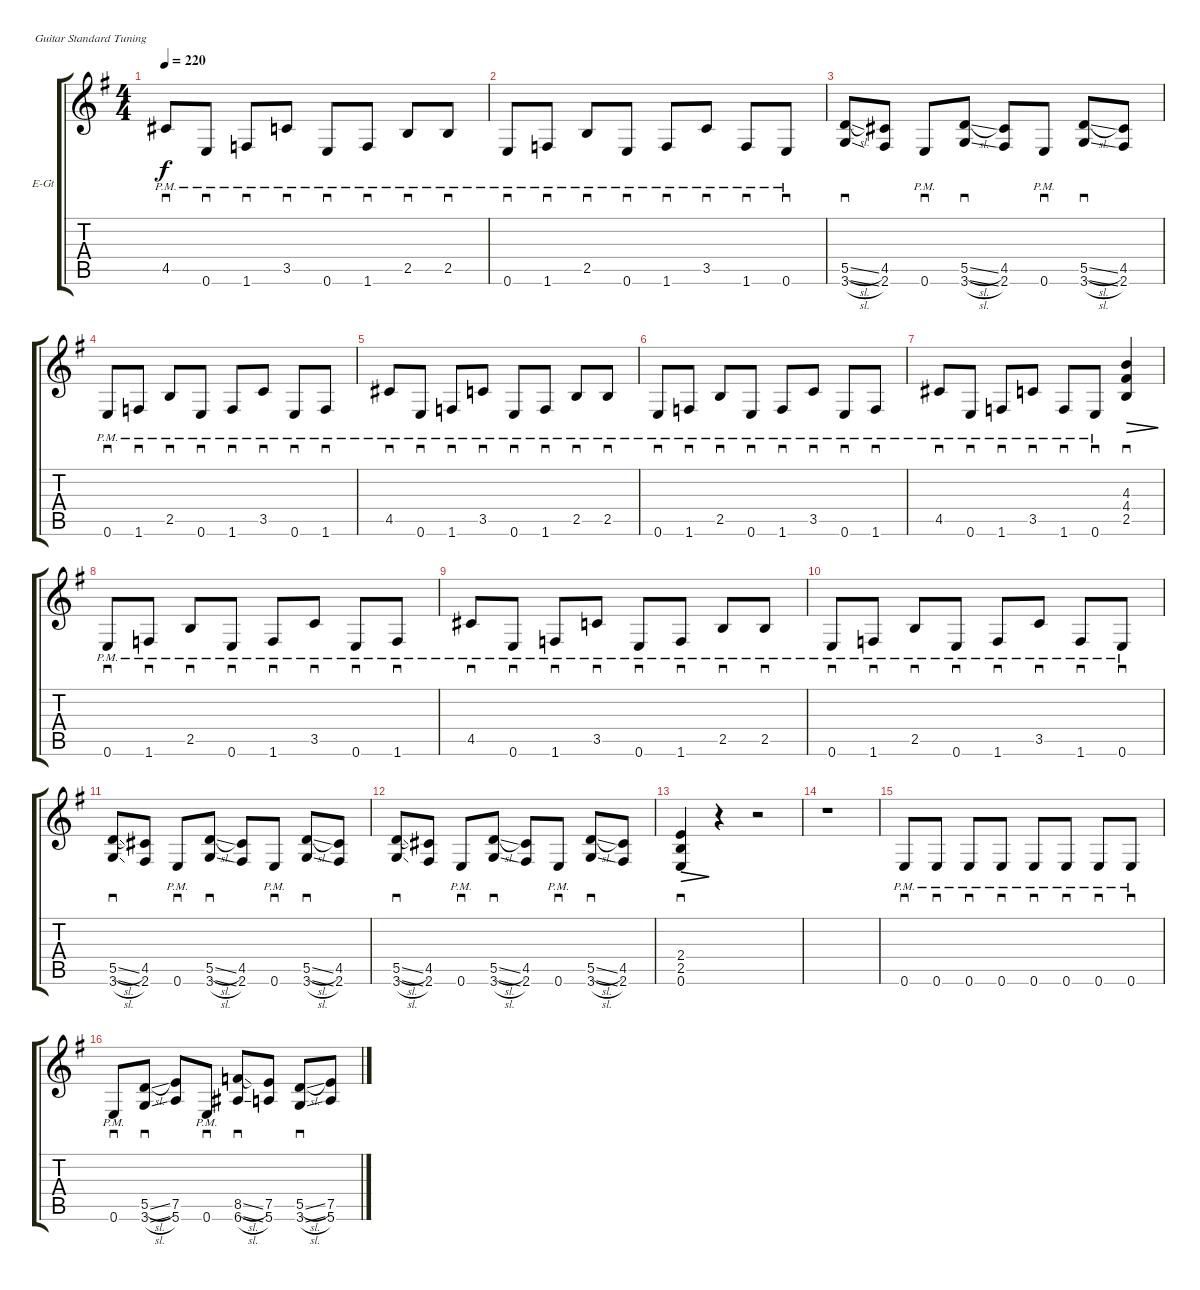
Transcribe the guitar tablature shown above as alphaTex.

\defaultSystemsLayout 4
\bracketExtendMode groupsimilarinstruments
\firstSystemTrackNameOrientation horizontal
\otherSystemsTrackNameOrientation horizontal
\chordDiagramsInScore
\track ("James H." "E-Gt") {instrument overdrivenguitar}
\staff {score tabs}
\tuning (E4 B3 G3 D3 A2 E2)
\ts (4 4)
\tempo 220
\clef g2
\scale
0.333333
\ks g
4.5{pm}.8{sd dy f} 0.6{pm}.8{sd} 1.6{pm}.8{sd} 3.5{pm}.8{sd} 0.6{pm}.8{sd} 1.6{pm}.8{sd} 2.5{pm}.8{sd} 2.5{pm}.8{sd} |
\scale
0.333333 0.6{pm}.8{sd} 1.6{pm}.8{sd} 2.5{pm}.8{sd} 0.6{pm}.8{sd} 1.6{pm}.8{sd} 3.5{pm}.8{sd} 1.6{pm}.8{sd} 0.6{pm}.8{sd} |
\scale
0.333333 (3.6{sl} 5.5{sl}).8{sd} (2.6 4.5).8 0.6{pm}.8{sd} (3.6{sl} 5.5{sl}).8{sd} (2.6 4.5).8 0.6{pm}.8{sd} (3.6{sl} 5.5{sl}).8{sd} (2.6 4.5).8 |
\scale
0.333333 0.6{pm}.8{sd} 1.6{pm}.8{sd} 2.5{pm}.8{sd} 0.6{pm}.8{sd} 1.6{pm}.8{sd} 3.5{pm}.8{sd} 0.6{pm}.8{sd} 1.6{pm}.8{sd} |
\scale
0.333333 4.5{pm}.8{sd} 0.6{pm}.8{sd} 1.6{pm}.8{sd} 3.5{pm}.8{sd} 0.6{pm}.8{sd} 1.6{pm}.8{sd} 2.5{pm}.8{sd} 2.5{pm}.8{sd} |
\scale
0.333333 0.6{pm}.8{sd} 1.6{pm}.8{sd} 2.5{pm}.8{sd} 0.6{pm}.8{sd} 1.6{pm}.8{sd} 3.5{pm}.8{sd} 0.6{pm}.8{sd} 1.6{pm}.8{sd} |
\scale
0.333333 4.5{pm}.8{sd} 0.6{pm}.8{sd} 1.6{pm}.8{sd} 3.5{pm}.8{sd} 1.6{pm}.8{sd} 0.6{pm}.8{sd} (2.5 4.4 4.3).4{sd dec} |
\scale
0.333333 0.6{pm}.8{sd} 1.6{pm}.8{sd} 2.5{pm}.8{sd} 0.6{pm}.8{sd} 1.6{pm}.8{sd} 3.5{pm}.8{sd} 0.6{pm}.8{sd} 1.6{pm}.8{sd} |
\scale
0.333333 4.5{pm}.8{sd} 0.6{pm}.8{sd} 1.6{pm}.8{sd} 3.5{pm}.8{sd} 0.6{pm}.8{sd} 1.6{pm}.8{sd} 2.5{pm}.8{sd} 2.5{pm}.8{sd} |
\scale
0.333333 0.6{pm}.8{sd} 1.6{pm}.8{sd} 2.5{pm}.8{sd} 0.6{pm}.8{sd} 1.6{pm}.8{sd} 3.5{pm}.8{sd} 1.6{pm}.8{sd} 0.6{pm}.8{sd} |
\scale
0.333333 (3.6{sl} 5.5{sl}).8{sd} (2.6 4.5).8 0.6{pm}.8{sd} (3.6{sl} 5.5{sl}).8{sd} (2.6 4.5).8 0.6{pm}.8{sd} (3.6{sl} 5.5{sl}).8{sd} (2.6 4.5).8 |
\scale
0.333333 (3.6{sl} 5.5{sl}).8{sd} (2.6 4.5).8 0.6{pm}.8{sd} (3.6{sl} 5.5{sl}).8{sd} (2.6 4.5).8 0.6{pm}.8{sd} (3.6{sl} 5.5{sl}).8{sd} (2.6 4.5).8 |
\scale
0.333333 (0.6 2.5 2.4).4{sd dec} r.4 r.2 |
\scale
0.333333 r.1 |
\scale
0.333333 0.6{pm}.8{sd} 0.6{pm}.8{sd} 0.6{pm}.8{sd} 0.6{pm}.8{sd} 0.6{pm}.8{sd} 0.6{pm}.8{sd} 0.6{pm}.8{sd} 0.6{pm}.8{sd} |
\scale
0.333333 0.6{pm}.8{sd} (3.6{sl} 5.5{sl}).8{sd} (5.6 7.5).8 0.6{pm}.8{sd} (6.6{sl} 8.5{sl}).8{sd} (5.6 7.5).8 (3.6{sl} 5.5{sl}).8{sd} (5.6 7.5).8
